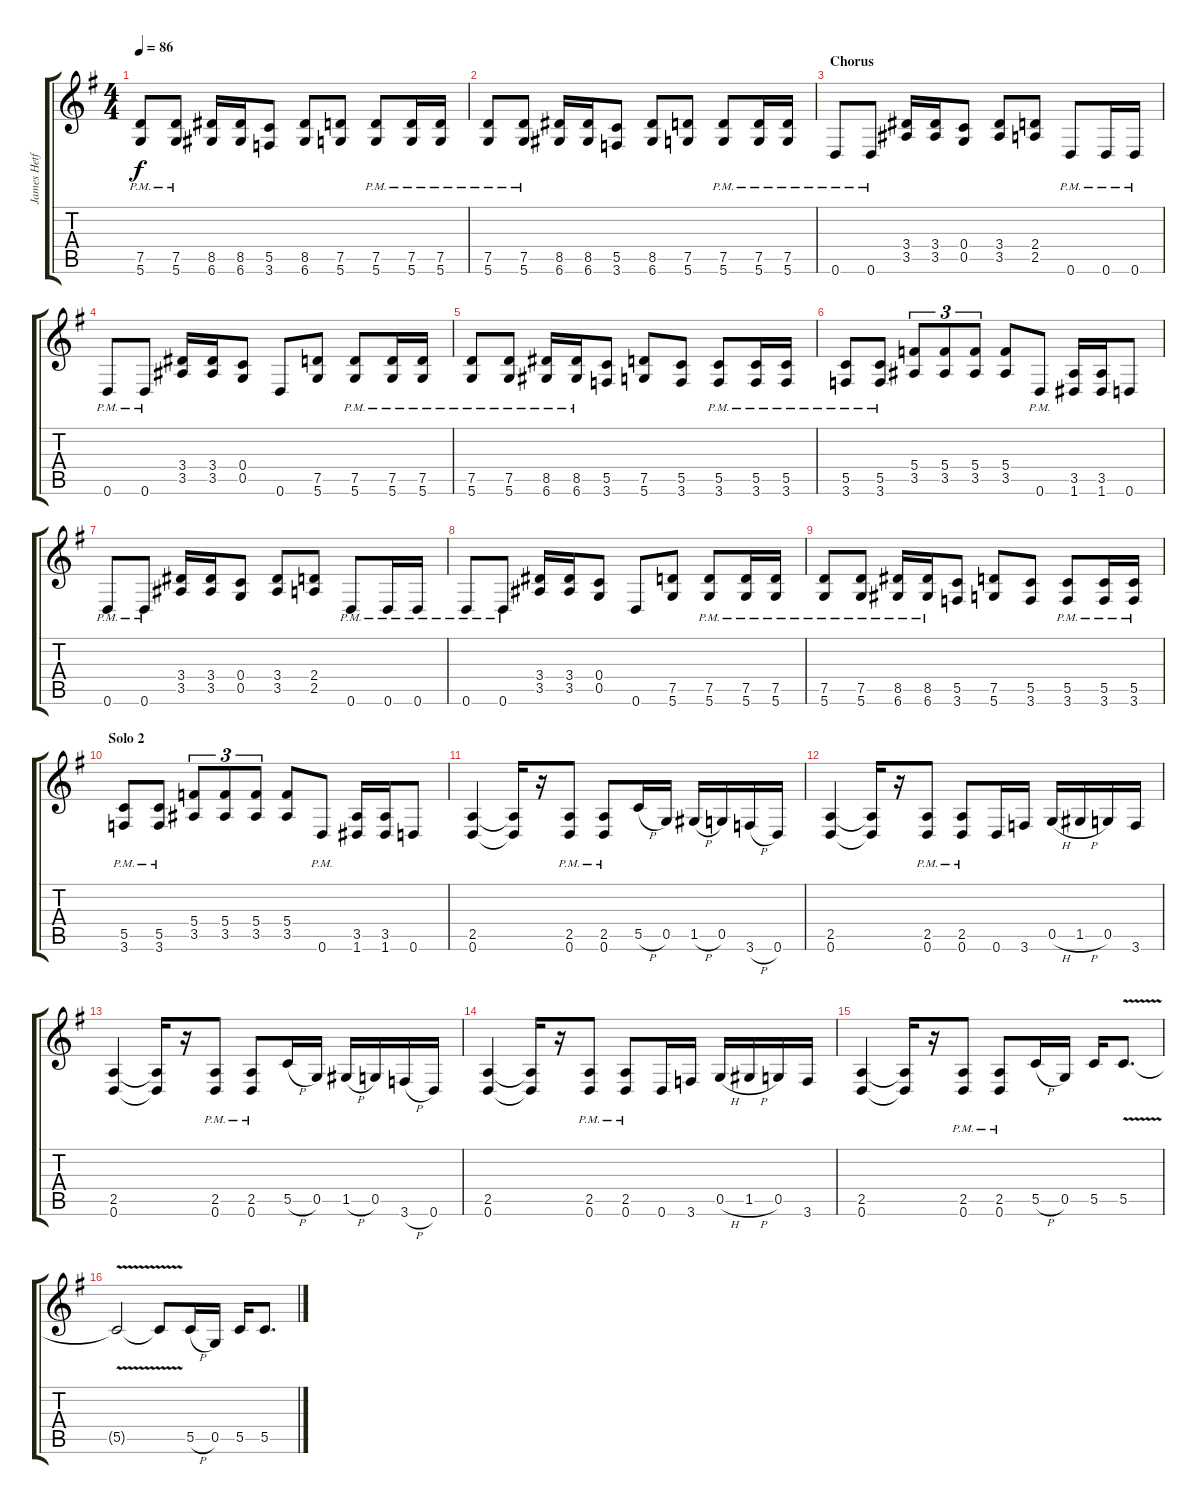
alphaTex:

\track ("James Hetfield" "James Hetf") {instrument overdrivenguitar}
\staff {score tabs}
\tuning (D4 A3 F3 C3 G2 D2) {hide}
\ts (4 4)
\tempo 86
\clef g2
\ks g
(7.5{pm} 5.6{pm}).8{dy f} (7.5{pm} 5.6{pm}).8 (8.5 6.6).16 (8.5 6.6).16 (5.5 3.6).8 (8.5 6.6).8 (7.5 5.6).8 (7.5{pm} 5.6{pm}).8 (7.5{pm} 5.6{pm}).16 (7.5{pm} 5.6{pm}).16 |
(7.5{pm} 5.6{pm}).8 (7.5{pm} 5.6{pm}).8 (8.5 6.6).16 (8.5 6.6).16 (5.5 3.6).8 (8.5 6.6).8 (7.5 5.6).8 (7.5{pm} 5.6{pm}).8 (7.5{pm} 5.6{pm}).16 (7.5{pm} 5.6{pm}).16 |
\section ("" "Chorus")
0.6{pm}.8 0.6{pm}.8 (3.4 3.5).16 (3.4 3.5).16 (0.4 0.5).8 (3.4 3.5).8 (2.4 2.5).8 0.6{pm}.8 0.6{pm}.16 0.6{pm}.16 |
0.6{pm}.8 0.6{pm}.8 (3.4 3.5).16 (3.4 3.5).16 (0.4 0.5).8 0.6.8 (7.5 5.6).8 (7.5{pm} 5.6{pm}).8 (7.5{pm} 5.6{pm}).16 (7.5{pm} 5.6{pm}).16 |
(7.5{pm} 5.6{pm}).8 (7.5{pm} 5.6{pm}).8 (8.5{pm} 6.6{pm}).16 (8.5{pm} 6.6{pm}).16 (5.5 3.6).8 (7.5 5.6).8 (5.5 3.6).8 (5.5{pm} 3.6{pm}).8 (5.5{pm} 3.6{pm}).16 (5.5{pm} 3.6{pm}).16 |
(5.5{pm} 3.6{pm}).8 (5.5{pm} 3.6{pm}).8 (5.4 3.5).8{tu (3 2)} (5.4 3.5).8{tu (3 2)} (5.4 3.5).8{tu (3 2)} (5.4 3.5).8 0.6{pm}.8 (3.5 1.6).16 (3.5 1.6).16 0.6.8 |
0.6{pm}.8 0.6{pm}.8 (3.4 3.5).16 (3.4 3.5).16 (0.4 0.5).8 (3.4 3.5).8 (2.4 2.5).8 0.6{pm}.8 0.6{pm}.16 0.6{pm}.16 |
0.6{pm}.8 0.6{pm}.8 (3.4 3.5).16 (3.4 3.5).16 (0.4 0.5).8 0.6.8 (7.5 5.6).8 (7.5{pm} 5.6{pm}).8 (7.5{pm} 5.6{pm}).16 (7.5{pm} 5.6{pm}).16 |
(7.5{pm} 5.6{pm}).8 (7.5{pm} 5.6{pm}).8 (8.5{pm} 6.6{pm}).16 (8.5{pm} 6.6{pm}).16 (5.5 3.6).8 (7.5 5.6).8 (5.5 3.6).8 (5.5{pm} 3.6{pm}).8 (5.5{pm} 3.6{pm}).16 (5.5{pm} 3.6{pm}).16 |
\section ("" "Solo 2")
(5.5{pm} 3.6{pm}).8 (5.5{pm} 3.6{pm}).8 (5.4 3.5).8{tu (3 2)} (5.4 3.5).8{tu (3 2)} (5.4 3.5).8{tu (3 2)} (5.4 3.5).8 0.6{pm}.8 (3.5 1.6).16 (3.5 1.6).16 0.6.8 |
(2.5 0.6).4 (2.5{t} 0.6{t}).16 r.16 (2.5{pm} 0.6{pm}).8 (2.5{pm} 0.6{pm}).8 5.5{h}.16 0.5.16 1.5{h}.16 0.5.16 3.6{h}.16 0.6.16 |
(2.5 0.6).4 (2.5{t} 0.6{t}).16 r.16 (2.5{pm} 0.6{pm}).8 (2.5{pm} 0.6{pm}).8 0.6.16 3.6.16 0.5{h}.16 1.5{h}.16 0.5.16 3.6.16 |
(2.5 0.6).4 (2.5{t} 0.6{t}).16 r.16 (2.5{pm} 0.6{pm}).8 (2.5{pm} 0.6{pm}).8 5.5{h}.16 0.5.16 1.5{h}.16 0.5.16 3.6{h}.16 0.6.16 |
(2.5 0.6).4 (2.5{t} 0.6{t}).16 r.16 (2.5{pm} 0.6{pm}).8 (2.5{pm} 0.6{pm}).8 0.6.16 3.6.16 0.5{h}.16 1.5{h}.16 0.5.16 3.6.16 |
(2.5 0.6).4 (2.5{t} 0.6{t}).16 r.16 (2.5{pm} 0.6{pm}).8 (2.5{pm} 0.6{pm}).8 5.5{h}.16 0.5.16 5.5.16 5.5{v}.8{d} |
5.5{v t}.2 5.5{v t}.8 5.5{h}.16 0.5.16 5.5.16 5.5.8{d}
